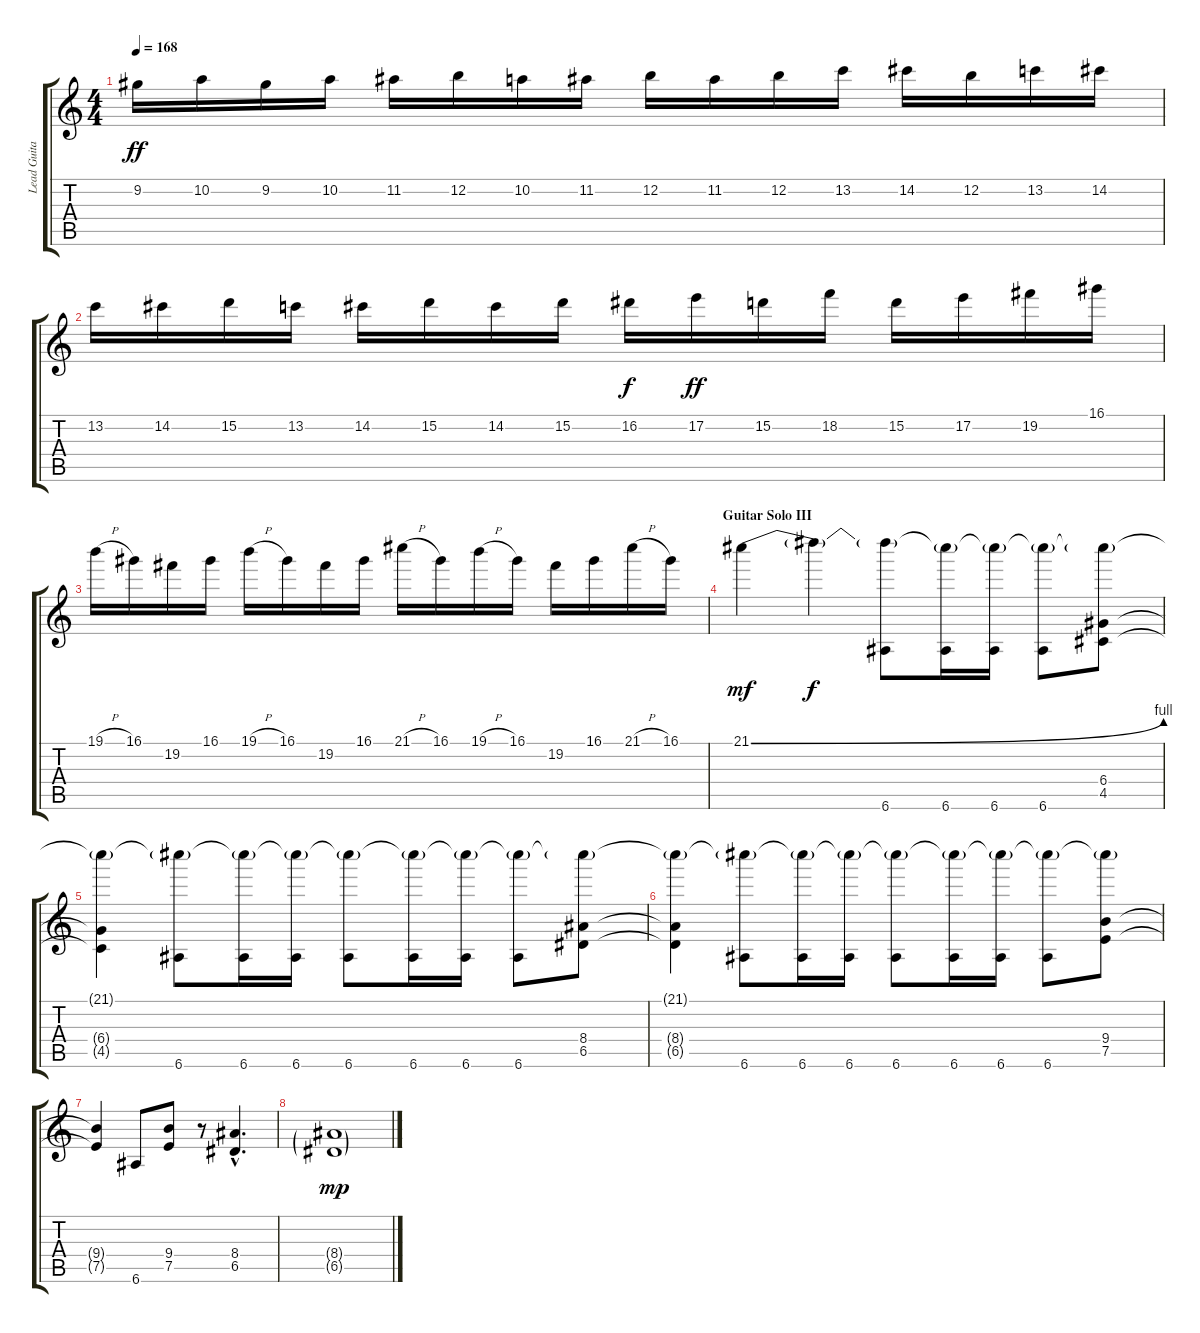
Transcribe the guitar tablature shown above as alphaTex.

\track ("Lead Guitar I (Dave Mustaine)" "Lead Guita") {instrument distortionguitar}
\staff {score tabs}
\tuning (E4 B3 G3 D3 A2 E2) {hide}
\ts (4 4)
\tempo 168
\clef g2
\ks c
9.2.16{dy ff} 10.2.16 9.2.16 10.2.16 11.2.16 12.2.16 10.2.16 11.2.16 12.2.16 11.2.16 12.2.16 13.2.16 14.2.16 12.2.16 13.2.16 14.2.16 |
13.2.16 14.2.16 15.2.16 13.2.16 14.2.16 15.2.16 14.2.16 15.2.16 16.2.16{dy f} 17.2.16{dy ff} 15.2.16 18.2.16 15.2.16 17.2.16 19.2.16 16.1.16 |
19.1{h}.16 16.1.16 19.2.16 16.1.16 19.1{h}.16 16.1.16 19.2.16 16.1.16 21.1{h}.16 16.1.16 19.1{h}.16 16.1.16 19.2.16 16.1.16 21.1{h}.16 16.1.16 |
\section ("" "Guitar Solo III")
21.1{be (bend 0 0 60 4)}.4{dy mf} 21.1{t}.4{dy f} (21.1{t} 6.6).8 (21.1{t} 6.6).16 (21.1{t} 6.6).16 (21.1{t} 6.6).8 (21.1{t} 6.4 4.5).8 |
(21.1{t} 6.4{t} 4.5{t}).4 (21.1{t} 6.6).8 (21.1{t} 6.6).16 (21.1{t} 6.6).16 (21.1{t} 6.6).8 (21.1{t} 6.6).16 (21.1{t} 6.6).16 (21.1{t} 6.6).8 (21.1{t} 8.4 6.5).8 |
(21.1{t} 8.4{t} 6.5{t}).4 (21.1{t} 6.6).8 (21.1{t} 6.6).16 (21.1{t} 6.6).16 (21.1{t} 6.6).8 (21.1{t} 6.6).16 (21.1{t} 6.6).16 (21.1{t} 6.6).8 (21.1{t} 9.4 7.5).8 |
(9.4{t} 7.5{t}).4 6.6.8 (9.4 7.5).8 r.8 (8.4{hac} 6.5{hac}).4{d} |
(8.4{g} 6.5{g}).1{dy mp}
